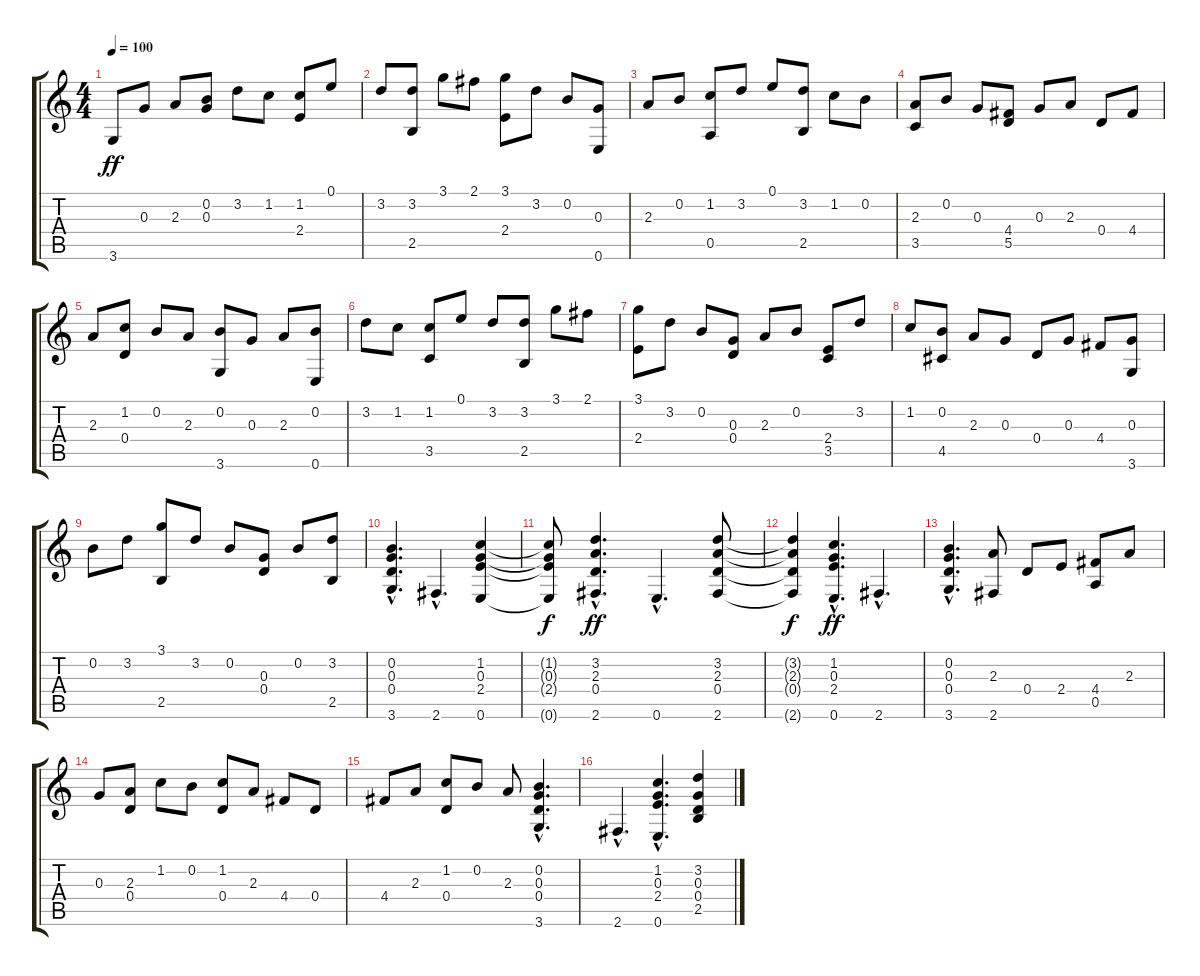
\track "" {instrument acousticguitarnylon}
\staff {score tabs}
\tuning (E4 B3 G3 D3 A2 E2) {hide}
\ts (4 4)
\tempo 100
\clef g2
\ks c
3.6.8{dy ff instrument acousticguitarnylon} 0.3.8 2.3.8 (0.2 0.3).8 3.2.8 1.2.8 (1.2 2.4).8 0.1.8 |
3.2.8 (3.2 2.5).8 3.1.8 2.1.8 (3.1 2.4).8 3.2.8 0.2.8 (0.3 0.6).8 |
2.3.8 0.2.8 (1.2 0.5).8 3.2.8 0.1.8 (3.2 2.5).8 1.2.8 0.2.8 |
(2.3 3.5).8 0.2.8 0.3.8 (4.4 5.5).8 0.3.8 2.3.8 0.4.8 4.4.8 |
2.3.8 (1.2 0.4).8 0.2.8 2.3.8 (0.2 3.6).8 0.3.8 2.3.8 (0.2 0.6).8 |
3.2.8 1.2.8 (1.2 3.5).8 0.1.8 3.2.8 (3.2 2.5).8 3.1.8 2.1.8 |
(3.1 2.4).8 3.2.8 0.2.8 (0.3 0.4).8 2.3.8 0.2.8 (2.4 3.5).8 3.2.8 |
1.2.8 (0.2 4.5).8 2.3.8 0.3.8 0.4.8 0.3.8 4.4.8 (0.3 3.6).8 |
0.2.8 3.2.8 (3.1 2.5).8 3.2.8 0.2.8 (0.3 0.4).8 0.2.8 (3.2 2.5).8 |
(0.2{hac} 0.3{hac} 0.4{hac} 3.6{hac}).4{d} 2.6{hac}.4{d} (1.2 0.3 2.4 0.6).4 |
(1.2{t} 0.3{t} 2.4{t} 0.6{t}).8{dy f} (3.2{hac} 2.3{hac} 0.4{hac} 2.6{hac}).4{d dy ff} 0.6{hac}.4{d} (3.2 2.3 0.4 2.6).8 |
(3.2{t} 2.3{t} 0.4{t} 2.6{t}).4{dy f} (1.2{hac} 0.3{hac} 2.4{hac} 0.6{hac}).4{d dy ff} 2.6{hac}.4{d} |
(0.2{hac} 0.3{hac} 0.4{hac} 3.6{hac}).4{d} (2.3 2.6).8 0.4.8 2.4.8 (4.4 0.5).8 2.3.8 |
0.3.8 (2.3 0.4).8 1.2.8 0.2.8 (1.2 0.4).8 2.3.8 4.4.8 0.4.8 |
4.4.8 2.3.8 (1.2 0.4).8 0.2.8 2.3.8 (0.2{hac} 0.3{hac} 0.4{hac} 3.6{hac}).4{d} |
2.6{hac}.4{d} (1.2{hac} 0.3{hac} 2.4{hac} 0.6{hac}).4{d} (3.2 0.3 0.4 2.5).4
